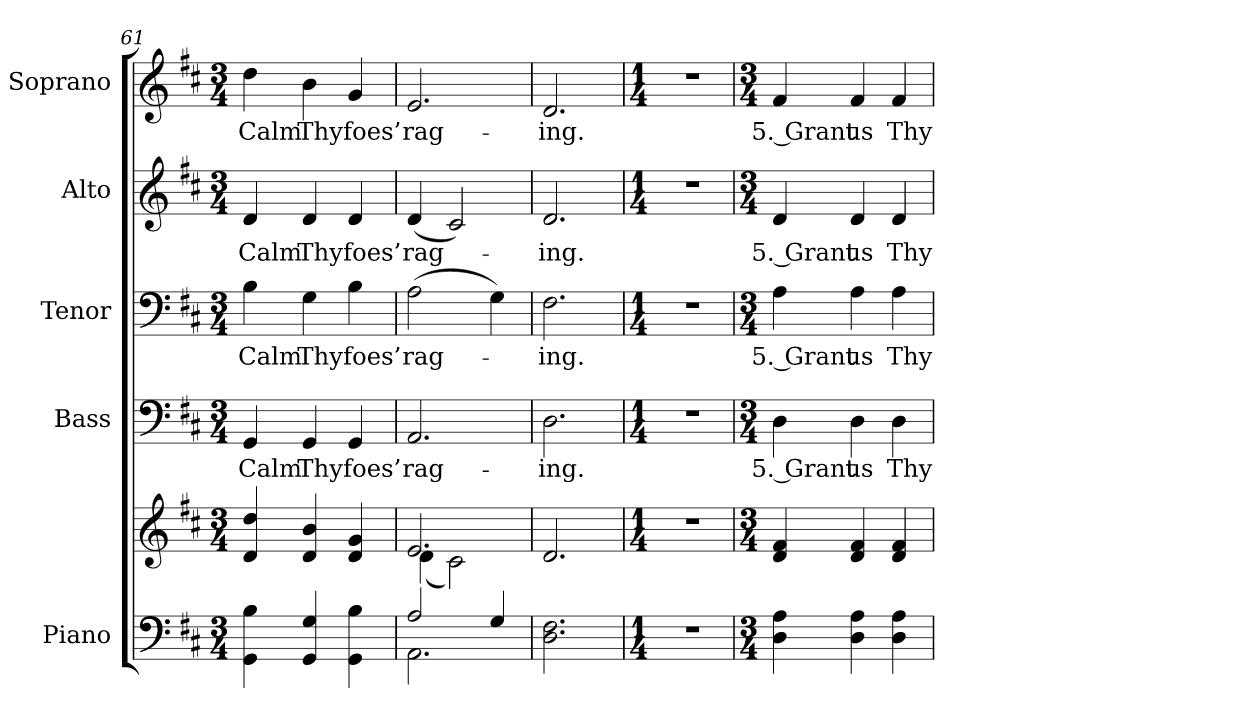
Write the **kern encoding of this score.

**kern	**kern	**kern	**text	**kern	**text	**kern	**text	**kern	**text
*part5	*part5	*part4	*part4	*part3	*part3	*part2	*part2	*part1	*part1
*staff6	*staff5	*staff4	*staff4	*staff3	*staff3	*staff2	*staff2	*staff1	*staff1
*I"Piano	*	*I"Bass	*	*I"Tenor	*	*I"Alto	*	*I"Soprano	*
*I'Pno.	*	*I'B.	*	*I'T.	*	*I'A.	*	*I'S.	*
!!LO:PB:g=z
*clefF4	*clefG2	*clefF4	*	*clefF4	*	*clefG2	*	*clefG2	*
*k[f#c#]	*k[f#c#]	*k[f#c#]	*	*k[f#c#]	*	*k[f#c#]	*	*k[f#c#]	*
*D:	*D:	*D:	*	*D:	*	*D:	*	*D:	*
*M3/4	*M3/4	*M3/4	*	*M3/4	*	*M3/4	*	*M3/4	*
=61	=61	=61	=61	=61	=61	=61	=61	=61	=61
!	!	!	!LO:LY:b:color=#000000	!	!	!	!	!	!
!	!	!	!	!	!LO:LY:b:color=#000000	!	!	!	!
!	!	!	!	!	!	!	!LO:LY:b:color=#000000	!	!
!	!	!	!	!	!	!	!	!	!LO:LY:b:color=#000000
4GGi\ 4Bi	4di/ 4ddi	4GGi/	Calm	4Bi\	Calm	4di/	Calm	4ddi\	Calm
!	!	!	!LO:LY:b:color=#000000	!	!	!	!	!	!
!	!	!	!	!	!LO:LY:b:color=#000000	!	!	!	!
!	!	!	!	!	!	!	!LO:LY:b:color=#000000	!	!
!	!	!	!	!	!	!	!	!	!LO:LY:b:color=#000000
4GGi/ 4Gi	4di/ 4bi	4GGi/	Thy	4Gi\	Thy	4di/	Thy	4bi\	Thy
!	!	!	!LO:LY:b:color=#000000	!	!	!	!	!	!
!	!	!	!	!	!LO:LY:b:color=#000000	!	!	!	!
!	!	!	!	!	!	!	!LO:LY:b:color=#000000	!	!
!	!	!	!	!	!	!	!	!	!LO:LY:b:color=#000000
4GGi\ 4Bi	4di/ 4gi	4GGi/	foes’	4Bi\	foes’	4di/	foes’	4gi/	foes’
=62	=62	=62	=62	=62	=62	=62	=62	=62	=62
*^	*^	*	*	*	*	*	*	*	*
!	!	!	!	!	!LO:LY:b:color=#000000	!	!	!	!	!	!
!	!	!	!	!	!	!	!LO:LY:b:color=#000000	!	!	!	!
!	!	!	!	!	!	!	!	!	!LO:LY:b:color=#000000	!	!
!	!	!	!	!	!	!	!	!	!	!	!LO:LY:b:color=#000000
2Ai/	2.AAi\	2.ei/	(4di\	2.AAi/	rag-	(2Ai\	rag-	(4di/	rag-	2.ei/	rag-
.	.	.	2c#i\)	.	.	.	.	2c#i/)	.	.	.
4Gi/	.	.	.	.	.	4Gi\)	.	.	.	.	.
*v	*v	*	*	*	*	*	*	*	*	*	*
*	*v	*v	*	*	*	*	*	*	*	*
=63	=63	=63	=63	=63	=63	=63	=63	=63	=63
!	!	!	!LO:LY:b:color=#000000	!	!	!	!	!	!
!	!	!	!	!	!LO:LY:b:color=#000000	!	!	!	!
!	!	!	!	!	!	!	!LO:LY:b:color=#000000	!	!
!	!	!	!	!	!	!	!	!	!LO:LY:b:color=#000000
2.Di\ 2.F#i	2.di/	2.Di\	-ing.	2.F#i\	-ing.	2.di/	-ing.	2.di/	-ing.
!!LO:PB:g=z
=64	=64	=64	=64	=64	=64	=64	=64	=64	=64
*M1/4	*M1/4	*M1/4	*	*M1/4	*	*M1/4	*	*M1/4	*
!LO:N:vis=1	!LO:N:vis=1	!LO:N:vis=1	!	!LO:N:vis=1	!	!LO:N:vis=1	!	!LO:N:vis=1	!
4r	4r	4r	.	4r	.	4r	.	4r	.
=65	=65	=65	=65	=65	=65	=65	=65	=65	=65
*M3/4	*M3/4	*M3/4	*	*M3/4	*	*M3/4	*	*M3/4	*
!	!	!	!LO:LY:b:color=#000000	!	!	!	!	!	!
!	!	!	!	!	!LO:LY:b:color=#000000	!	!	!	!
!	!	!	!	!	!	!	!LO:LY:b:color=#000000	!	!
!	!	!	!	!	!	!	!	!	!LO:LY:b:color=#000000
4Di\ 4Ai	4di/ 4f#i	4Di\	5. Grant	4Ai\	5. Grant	4di/	5. Grant	4f#i/	5. Grant
!	!	!	!LO:LY:b:color=#000000	!	!	!	!	!	!
!	!	!	!	!	!LO:LY:b:color=#000000	!	!	!	!
!	!	!	!	!	!	!	!LO:LY:b:color=#000000	!	!
!	!	!	!	!	!	!	!	!	!LO:LY:b:color=#000000
4Di\ 4Ai	4di/ 4f#i	4Di\	us	4Ai\	us	4di/	us	4f#i/	us
!	!	!	!LO:LY:b:color=#000000	!	!	!	!	!	!
!	!	!	!	!	!LO:LY:b:color=#000000	!	!	!	!
!	!	!	!	!	!	!	!LO:LY:b:color=#000000	!	!
!	!	!	!	!	!	!	!	!	!LO:LY:b:color=#000000
4Di\ 4Ai	4di/ 4f#i	4Di\	Thy	4Ai\	Thy	4di/	Thy	4f#i/	Thy
=	=	=	=	=	=	=	=	=	=
*-	*-	*-	*-	*-	*-	*-	*-	*-	*-
